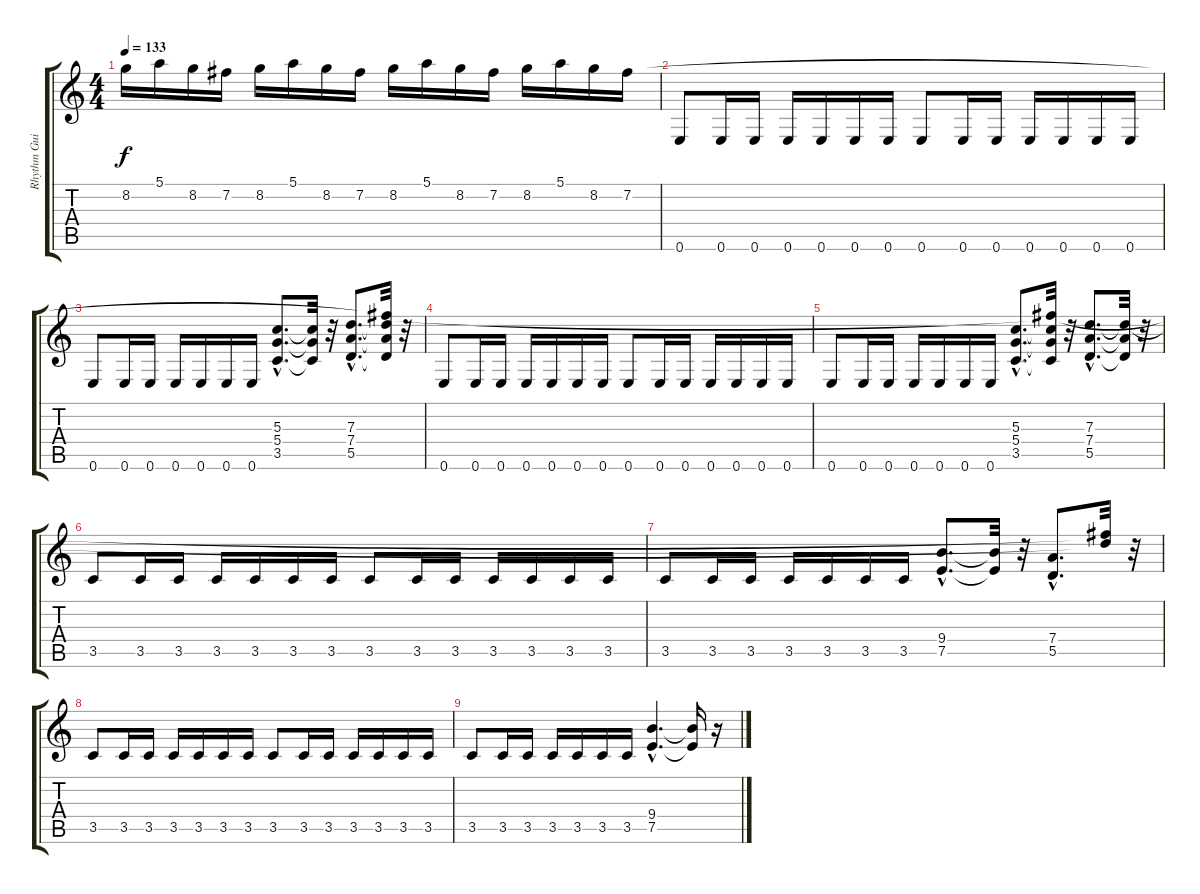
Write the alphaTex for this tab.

\track ("Rhythm Guitar " "Rhythm Gui") {instrument distortionguitar}
\staff {score tabs}
\tuning (E4 B3 G3 D3 A2 E2) {hide}
\ts (4 4)
\tempo 133
\clef g2
\ks c
8.2.16{dy f} 5.1.16 8.2.16 7.2.16 8.2.16 5.1.16 8.2.16 7.2.16 8.2.16 5.1.16 8.2.16 7.2.16 8.2.16 5.1.16 8.2.16 7.2.16 |
0.6.8{instrument electricguitarmuted} 0.6.16 0.6.16 0.6.16 0.6.16 0.6.16 0.6.16 0.6.8 0.6.16 0.6.16 0.6.16 0.6.16 0.6.16 0.6.16 |
0.6.8 0.6.16 0.6.16 0.6.16 0.6.16 0.6.16 0.6.16 (5.3{hac} 5.4{hac} 3.5{hac}).8{d instrument distortionguitar} (5.3{t} 5.4{t} 3.5{t}).32 r.32 (7.3{hac} 7.4{hac} 5.5{hac}).8{d} (7.2{t} 7.3{t} 7.4{t} 5.5{t}).32 r.32 |
0.6.8{instrument electricguitarmuted} 0.6.16 0.6.16 0.6.16 0.6.16 0.6.16 0.6.16 0.6.8 0.6.16 0.6.16 0.6.16 0.6.16 0.6.16 0.6.16 |
0.6.8 0.6.16 0.6.16 0.6.16 0.6.16 0.6.16 0.6.16 (5.3{hac} 5.4{hac} 3.5{hac}).8{d instrument distortionguitar} (7.2{t} 5.3{t} 5.4{t} 3.5{t}).32 r.32 (7.3{hac} 7.4{hac} 5.5{hac}).8{d} (7.3{t} 7.4{t} 5.5{t}).32 r.32 |
3.5.8{instrument electricguitarmuted} 3.5.16 3.5.16 3.5.16 3.5.16 3.5.16 3.5.16 3.5.8 3.5.16 3.5.16 3.5.16 3.5.16 3.5.16 3.5.16 |
3.5.8 3.5.16 3.5.16 3.5.16 3.5.16 3.5.16 3.5.16 (9.4{hac} 7.5{hac}).8{d instrument distortionguitar} (9.4{t} 7.5{t}).32 r.32 (7.4{hac} 5.5{hac}).8{d} (7.2{t} 7.3{t}).32 r.32 |
3.5.8{instrument electricguitarmuted} 3.5.16 3.5.16 3.5.16 3.5.16 3.5.16 3.5.16 3.5.8 3.5.16 3.5.16 3.5.16 3.5.16 3.5.16 3.5.16 |
3.5.8 3.5.16 3.5.16 3.5.16 3.5.16 3.5.16 3.5.16 (9.4{hac} 7.5{hac}).4{d instrument distortionguitar} (9.4{t} 7.5{t}).16 r.16
